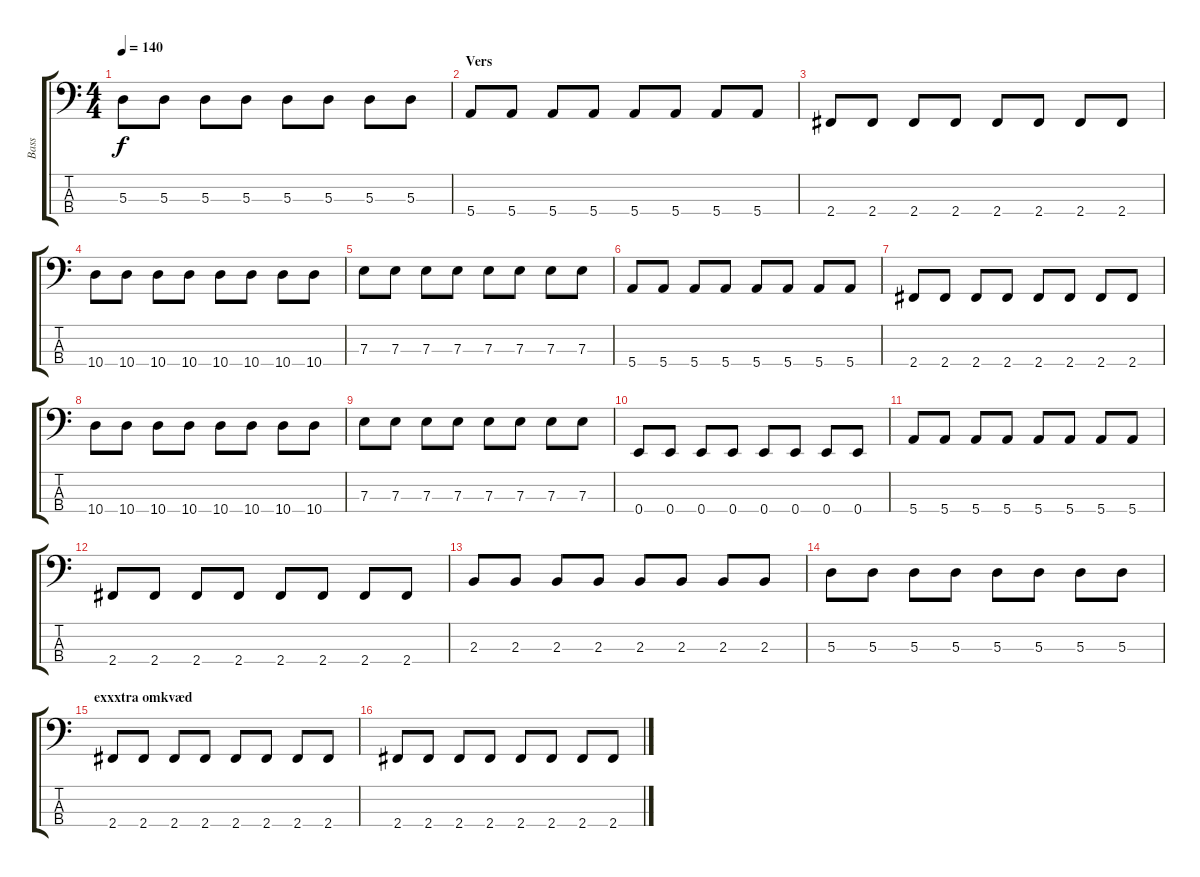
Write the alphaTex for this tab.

\track ("Bass" "Bass") {instrument electricbassfinger}
\staff {score tabs}
\tuning (G2 D2 A1 E1) {hide}
\ts (4 4)
\tempo 140
\clef f4
\ks c
5.3.8{dy f} 5.3.8 5.3.8 5.3.8 5.3.8 5.3.8 5.3.8 5.3.8 |
\section ("" "Vers")
5.4.8 5.4.8 5.4.8 5.4.8 5.4.8 5.4.8 5.4.8 5.4.8 |
2.4.8 2.4.8 2.4.8 2.4.8 2.4.8 2.4.8 2.4.8 2.4.8 |
10.4.8 10.4.8 10.4.8 10.4.8 10.4.8 10.4.8 10.4.8 10.4.8 |
7.3.8 7.3.8 7.3.8 7.3.8 7.3.8 7.3.8 7.3.8 7.3.8 |
5.4.8 5.4.8 5.4.8 5.4.8 5.4.8 5.4.8 5.4.8 5.4.8 |
2.4.8 2.4.8 2.4.8 2.4.8 2.4.8 2.4.8 2.4.8 2.4.8 |
10.4.8 10.4.8 10.4.8 10.4.8 10.4.8 10.4.8 10.4.8 10.4.8 |
7.3.8 7.3.8 7.3.8 7.3.8 7.3.8 7.3.8 7.3.8 7.3.8 |
0.4.8 0.4.8 0.4.8 0.4.8 0.4.8 0.4.8 0.4.8 0.4.8 |
5.4.8 5.4.8 5.4.8 5.4.8 5.4.8 5.4.8 5.4.8 5.4.8 |
2.4.8 2.4.8 2.4.8 2.4.8 2.4.8 2.4.8 2.4.8 2.4.8 |
2.3.8 2.3.8 2.3.8 2.3.8 2.3.8 2.3.8 2.3.8 2.3.8 |
5.3.8 5.3.8 5.3.8 5.3.8 5.3.8 5.3.8 5.3.8 5.3.8 |
\section ("" "exxxtra omkvæd")
2.4.8 2.4.8 2.4.8 2.4.8 2.4.8 2.4.8 2.4.8 2.4.8 |
2.4.8 2.4.8 2.4.8 2.4.8 2.4.8 2.4.8 2.4.8 2.4.8
